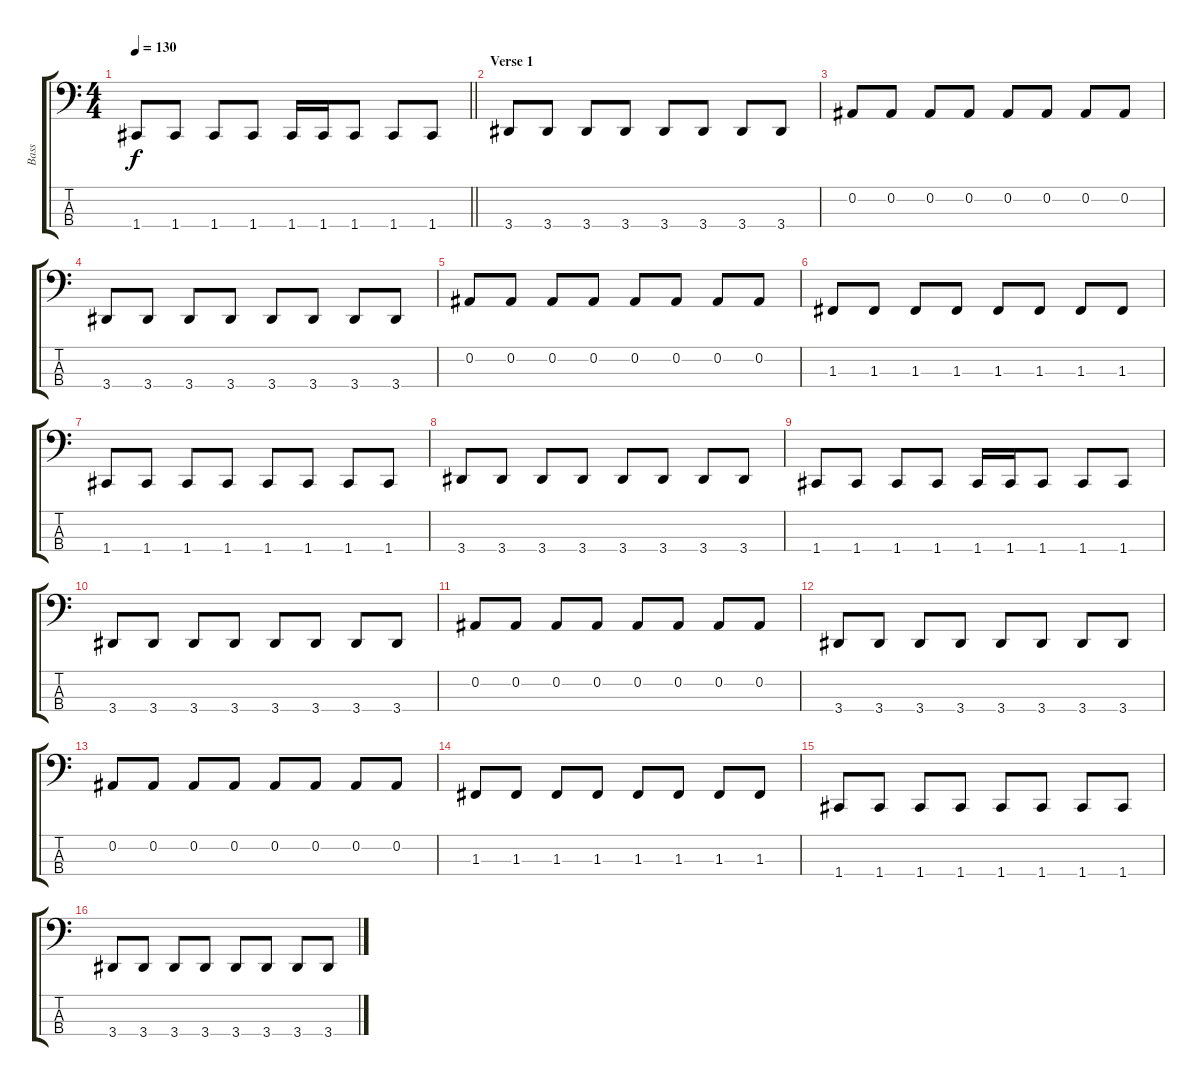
\track ("Bass" "Bass") {instrument electricbasspick}
\staff {score tabs}
\tuning (Eb2 Bb1 F1 C1) {hide}
\ts (4 4)
\tempo 130
\clef f4
\barLineRight lightlight
\ks c
1.4.8{dy f} 1.4.8 1.4.8 1.4.8 1.4.16 1.4.16 1.4.8 1.4.8 1.4.8 |
\section ("" "Verse 1")
3.4.8 3.4.8 3.4.8 3.4.8 3.4.8 3.4.8 3.4.8 3.4.8 |
0.2.8 0.2.8 0.2.8 0.2.8 0.2.8 0.2.8 0.2.8 0.2.8 |
3.4.8 3.4.8 3.4.8 3.4.8 3.4.8 3.4.8 3.4.8 3.4.8 |
0.2.8 0.2.8 0.2.8 0.2.8 0.2.8 0.2.8 0.2.8 0.2.8 |
1.3.8 1.3.8 1.3.8 1.3.8 1.3.8 1.3.8 1.3.8 1.3.8 |
1.4.8 1.4.8 1.4.8 1.4.8 1.4.8 1.4.8 1.4.8 1.4.8 |
3.4.8 3.4.8 3.4.8 3.4.8 3.4.8 3.4.8 3.4.8 3.4.8 |
1.4.8 1.4.8 1.4.8 1.4.8 1.4.16 1.4.16 1.4.8 1.4.8 1.4.8 |
3.4.8 3.4.8 3.4.8 3.4.8 3.4.8 3.4.8 3.4.8 3.4.8 |
0.2.8 0.2.8 0.2.8 0.2.8 0.2.8 0.2.8 0.2.8 0.2.8 |
3.4.8 3.4.8 3.4.8 3.4.8 3.4.8 3.4.8 3.4.8 3.4.8 |
0.2.8 0.2.8 0.2.8 0.2.8 0.2.8 0.2.8 0.2.8 0.2.8 |
1.3.8 1.3.8 1.3.8 1.3.8 1.3.8 1.3.8 1.3.8 1.3.8 |
1.4.8 1.4.8 1.4.8 1.4.8 1.4.8 1.4.8 1.4.8 1.4.8 |
3.4.8 3.4.8 3.4.8 3.4.8 3.4.8 3.4.8 3.4.8 3.4.8
